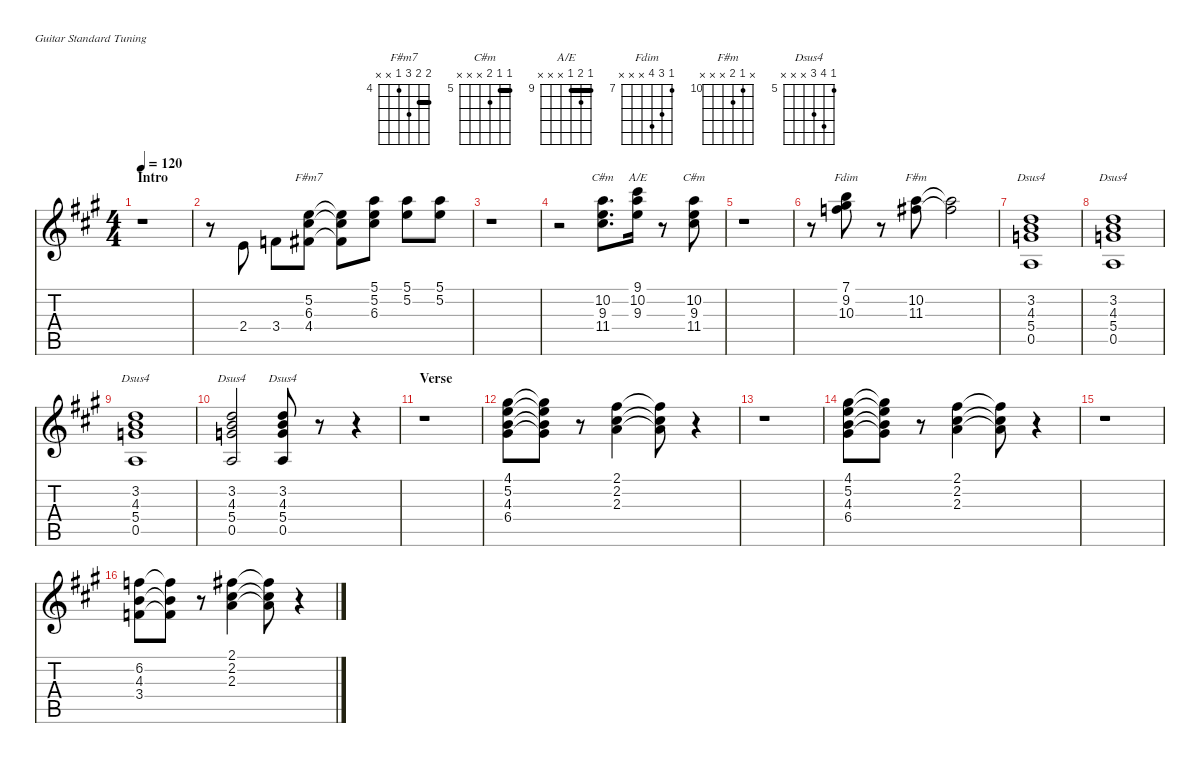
\defaultSystemsLayout 4
\hideDynamics
\bracketExtendMode nobrackets
\singleTrackTrackNamePolicy hidden
\multiTrackTrackNamePolicy hidden
\otherSystemsTrackNameOrientation horizontal
\track ("Rhythm 2" "N-Gt") {multiBarRest instrument electricpiano1}
\staff {score tabs}
\tuning (E4 B3 G3 D3 A2 E2)
\displaytranspose 12
\chord ("F#m7" 5 5 6 4 x x) {firstfret 4 barre 5}
\chord ("C#m" 5 5 6 x x x) {firstfret 5 barre 5}
\chord ("A/E" 9 10 9 x x x) {firstfret 9 barre 9}
\chord ("Fdim" 7 9 10 x x x) {firstfret 7}
\chord ("F#m" x 10 11 x x x) {firstfret 10}
\chord ("Dsus4" 5 8 7 x x x) {firstfret 5}
\ts (4 4)
\section ("" "Intro")
\tempo 120
\clef g2
\ks a
r.1{dy f instrument electricpiano1 beam Down} |
r.8{beam Down} 2.4{acc forcenatural}.8{beam Up} 3.4{acc forcenatural}.8{beam Down} (4.4{acc #} 6.3{acc #} 5.2{acc forcenatural}).8{ch "F#m7" beam Down} (4.4{t acc #} 6.3{t acc #} 5.2{t acc forcenatural}).8{beam Down} (5.2{acc forcenatural} 6.3{acc #} 5.1{acc forcenatural}).8{beam Down} (5.1{acc forcenatural} 5.2{acc forcenatural}).8{beam Down} (5.1{acc forcenatural} 5.2{acc forcenatural}).8{beam Down} |
r.1{beam Down} |
r.2{beam Down} (10.2{acc forcenatural} 9.3{acc forcenatural} 11.4{acc #}).8{d ch "C#m" beam Down} (9.1{acc #} 10.2{acc forcenatural} 9.3{acc forcenatural}).16{ch "A/E" beam Down} r.8{beam Down} (10.2{acc forcenatural} 9.3{acc forcenatural} 11.4{acc #}).8{ch "C#m" beam Down} |
r.1{beam Down} |
r.8{beam Down} (7.1{acc forcenatural} 9.2{acc #} 10.3{acc forcenatural}).8{ch "Fdim" beam Down} r.8{beam Down} (10.2{acc forcenatural} 11.3{acc #}).8{ch "F#m" beam Down} (10.2{t acc forcenatural} 11.3{t acc #}).2{beam Down} |
(3.2{acc forcenatural} 4.3{acc forcenatural} 0.5{acc forcenatural} 5.4{acc forcenatural}).1{ch "Dsus4" beam Up} |
(3.2{acc forcenatural} 4.3{acc forcenatural} 0.5{acc forcenatural} 5.4{acc forcenatural}).1{ch "Dsus4" beam Up} |
(3.2{acc forcenatural} 4.3{acc forcenatural} 5.4{acc forcenatural} 0.5{acc forcenatural}).1{ch "Dsus4" beam Up} |
(3.2{acc forcenatural} 4.3{acc forcenatural} 5.4{acc forcenatural} 0.5{acc forcenatural}).2{ch "Dsus4" beam Up} (3.2{acc forcenatural} 4.3{acc forcenatural} 0.5{acc forcenatural} 5.4{acc forcenatural}).8{ch "Dsus4" beam Up} r.8{beam Up} r.4{beam Up} |
\section ("" "Verse")
r.1{beam Down} |
(6.4{acc #} 4.3{acc forcenatural} 5.2{acc forcenatural} 4.1{acc #}).8{beam Down} (5.2{t acc forcenatural} 4.3{t acc forcenatural} 6.4{t acc #} 4.1{t acc #}).8{beam Down} r.8{beam Down} (2.3{acc forcenatural} 2.2{acc #} 2.1{acc #}).4{beam Down} (2.3{t acc forcenatural} 2.2{t acc #} 2.1{t acc #}).8{beam Down} r.4{beam Down} |
r.1{beam Down} |
(6.4{acc #} 4.3{acc forcenatural} 5.2{acc forcenatural} 4.1{acc #}).8{beam Down} (5.2{t acc forcenatural} 4.3{t acc forcenatural} 6.4{t acc #} 4.1{t acc #}).8{beam Down} r.8{beam Down} (2.3{acc forcenatural} 2.2{acc #} 2.1{acc #}).4{beam Down} (2.3{t acc forcenatural} 2.2{t acc #} 2.1{t acc #}).8{beam Down} r.4{beam Down} |
r.1{beam Down} |
(3.4{acc forcenatural} 4.3{acc forcenatural} 6.2{acc forcenatural}).8{beam Down} (6.2{t acc forcenatural} 4.3{t acc forcenatural} 3.4{t acc forcenatural}).8{beam Down} r.8{beam Down} (2.3{acc forcenatural} 2.2{acc #} 2.1{acc #}).4{beam Down} (2.3{t acc forcenatural} 2.2{t acc #} 2.1{t acc #}).8{beam Down} r.4{beam Down}
